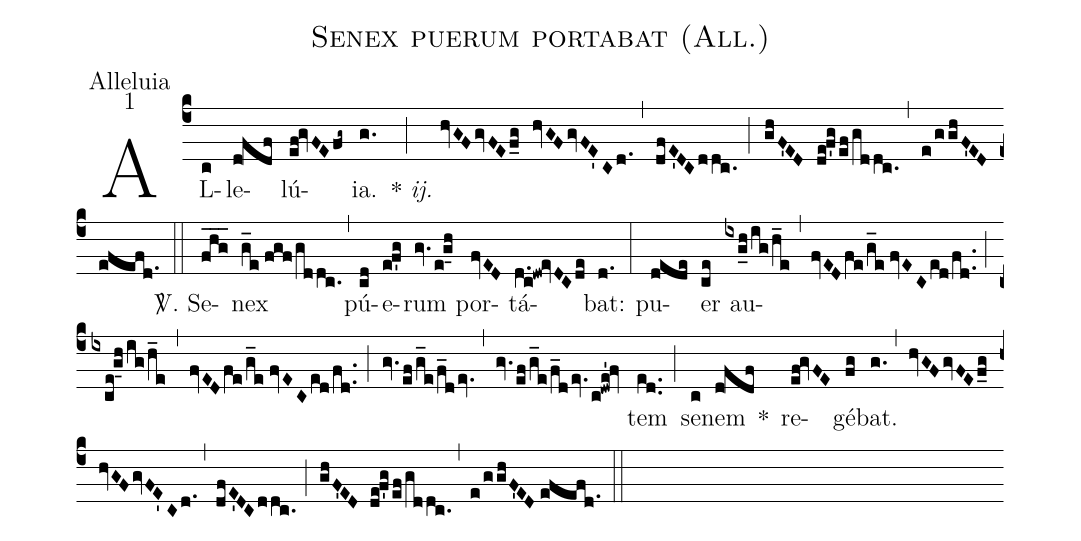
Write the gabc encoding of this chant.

name:Senex puerum portabat (All.);
office-part:Alleluia;
mode:1;
%%
(c4) AL(c)le(d!fdf)lú(ef!gvFEfg~)ia.(g.) {*}~<i>ij.</i>(;) (hvGFgvFEf_g hvGFgvFE'Cd.) (,) (dfE'DCddc.) (;) (ghF'ED de!f'g/ef/gddc.) (,) (e/gghF'ED//efefd.) (::)
<sp>V/</sp>. Se(fhg___)nex(g_e//fgf/gddc.) (,) pú(cd)e(ef'g)rum(gv.e!g_4h) por(fvED)tá(d.c!dw!evDCde)bat:(d.) (:)
pu(dede)er(ce) au(ixg_h/ig/h_e)(,)(fvEDfe/g_e//fvECed/fd..)(;)(ixce!g_4h/ig/h_e)(,)(fvEDfe/g_e//fvECed/fd..)(;)(gv.ef/g_e/f_dev.)(,)(gv.ef/g_e/f_dev.c!dwe'!fv)tem(ed..) (;) se(c)nem(d!fdf) *()
re(ef!gvFE)gé(fg)bat.(g.) (,) (hvGFgvFEf_g hvGFgvFE'Cd.) (,) (dfE'DCddc.) (;) (ghF'ED de!f'g/ef/gddc.) (,) (e/gghF'ED//efefd.) (::)
